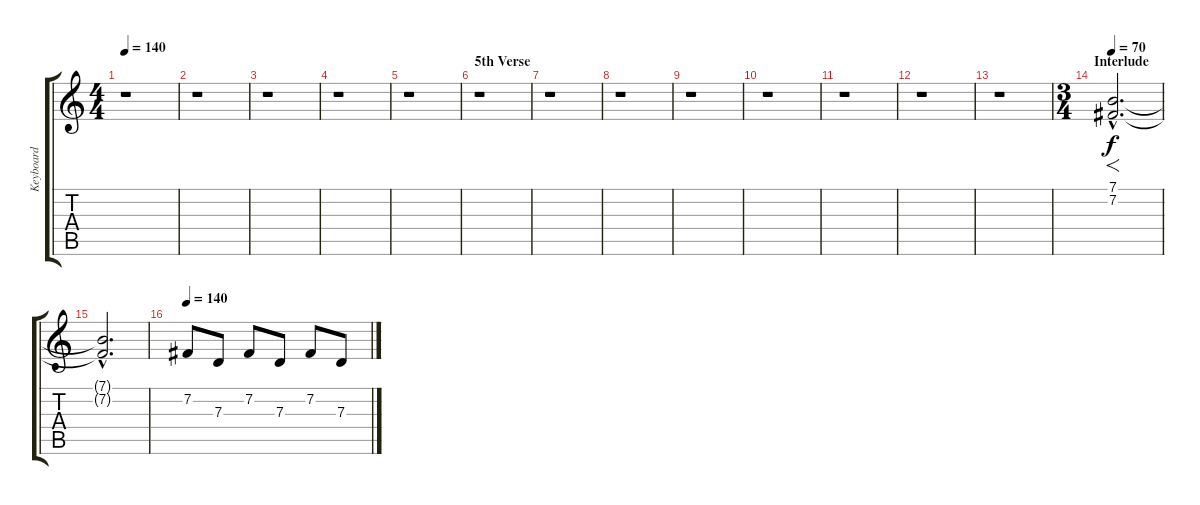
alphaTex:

\track ("Keyboard" "Keyboard") {instrument stringensemble1}
\staff {score tabs}
\tuning (E4 B3 G3 D3 A2 E2) {hide}
\ts (4 4)
\tempo 140
\clef g2
\ks c
r.1{dy f} |
r.1 |
r.1 |
r.1 |
r.1 |
\section ("" "5th Verse")
r.1 |
r.1 |
r.1 |
r.1 |
r.1 |
r.1 |
r.1 |
r.1 |
\ts (3 4)
\section ("" "Interlude")
\tempo 70
(7.1{hac} 7.2{hac}).2{f d volume 14 instrument stringensemble1} |
(7.1{hac t} 7.2{hac t}).2{d} |
\tempo 140
7.2.8 7.3.8 7.2.8 7.3.8 7.2.8 7.3.8
